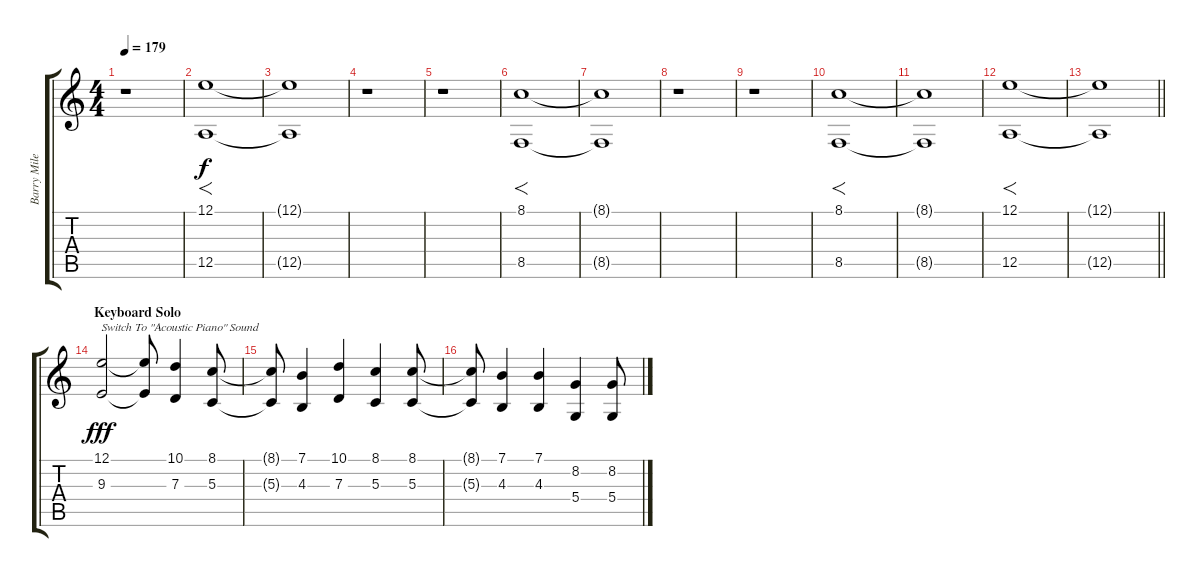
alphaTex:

\track ("Barry Miles" "Barry Mile") {instrument pad1newage}
\staff {score tabs}
\tuning (E4 B3 G3 D3 A2 E2) {hide}
\ts (4 4)
\tempo 179
\clef g2
\ks c
r.1{dy f} |
(12.1 12.5).1{f} |
(12.1{t} 12.5{t}).1 |
r.1 |
r.1 |
(8.1 8.5).1{f} |
(8.1{t} 8.5{t}).1 |
r.1 |
r.1 |
(8.1 8.5).1{f} |
(8.1{t} 8.5{t}).1 |
(12.1 12.5).1{f} |
\barLineRight lightlight
(12.1{t} 12.5{t}).1 |
\section ("" "Keyboard Solo")
(12.1 9.3).2{txt "Switch To \"Acoustic Piano\" Sound" dy fff instrument acousticgrandpiano} (12.1{t} 9.3{t}).8 (10.1 7.3).4 (8.1 5.3).8 |
(8.1{t} 5.3{t}).8 (7.1 4.3).4 (10.1 7.3).4 (8.1 5.3).4 (8.1 5.3).8 |
(8.1{t} 5.3{t}).8 (7.1 4.3).4 (7.1 4.3).4 (8.2 5.4).4 (8.2 5.4).8
